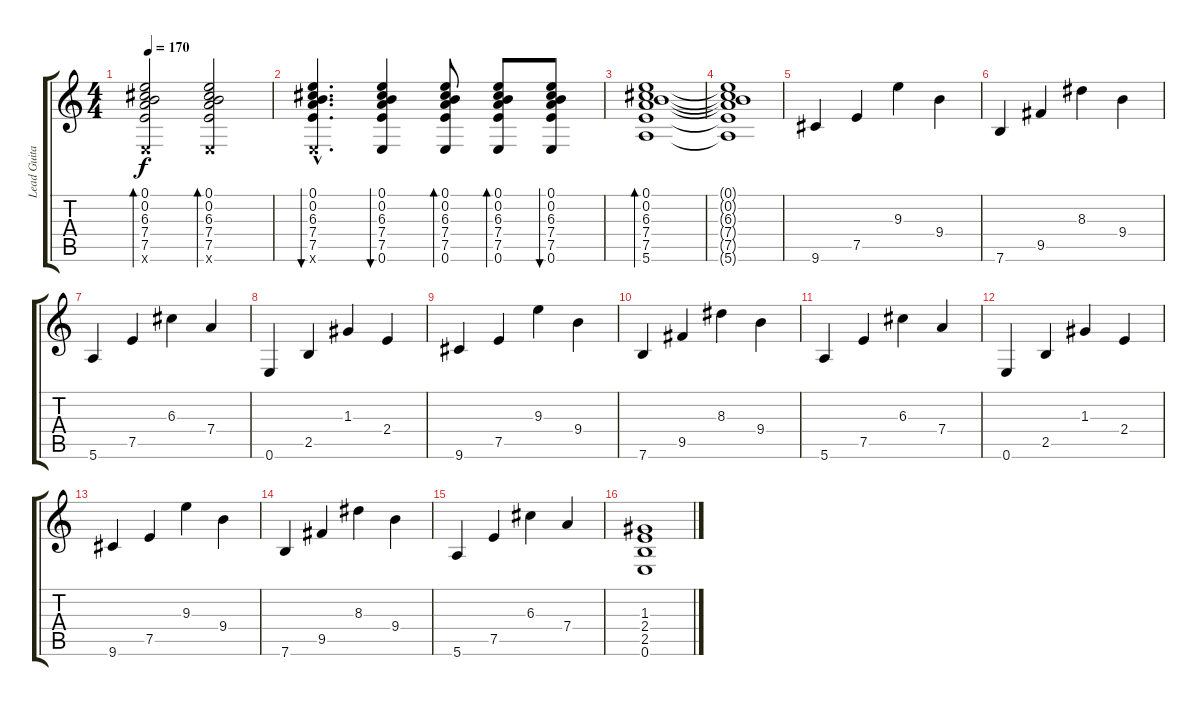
\track ("Lead Guitar (Acoustic)" "Lead Guita") {instrument acousticguitarnylon}
\staff {score tabs}
\tuning (E4 B3 G3 D3 A2 E2) {hide}
\ts (4 4)
\tempo 170
\clef g2
\ks c
(0.1 0.2 6.3 7.4 7.5 0.6{x}).2{bd 60 dy f} (0.1 0.2 6.3 7.4 7.5 0.6{x}).2{bd 60} |
(0.1{hac} 0.2{hac} 6.3{hac} 7.4{hac} 7.5{hac} 0.6{hac x}).4{d bu 60} (0.1 0.2 6.3 7.4 7.5 0.6).4{bu 60} (0.1 0.2 6.3 7.4 7.5 0.6).8{bd 60} (0.1 0.2 6.3 7.4 7.5 0.6).8{bd 60} (0.1 0.2 6.3 7.4 7.5 0.6).8{bu 60} |
(0.1 0.2 6.3 7.4 7.5 5.6).1{bd 60} |
(0.1{t} 0.2{t} 6.3{t} 7.4{t} 7.5{t} 5.6{t}).1 |
9.6.4 7.5.4 9.3.4 9.4.4 |
7.6.4 9.5.4 8.3.4 9.4.4 |
5.6.4 7.5.4 6.3.4 7.4.4 |
0.6.4 2.5.4 1.3.4 2.4.4 |
9.6.4 7.5.4 9.3.4 9.4.4 |
7.6.4 9.5.4 8.3.4 9.4.4 |
5.6.4 7.5.4 6.3.4 7.4.4 |
0.6.4 2.5.4 1.3.4 2.4.4 |
9.6.4 7.5.4 9.3.4 9.4.4 |
7.6.4 9.5.4 8.3.4 9.4.4 |
5.6.4 7.5.4 6.3.4 7.4.4 |
(1.3 2.4 2.5 0.6).1
